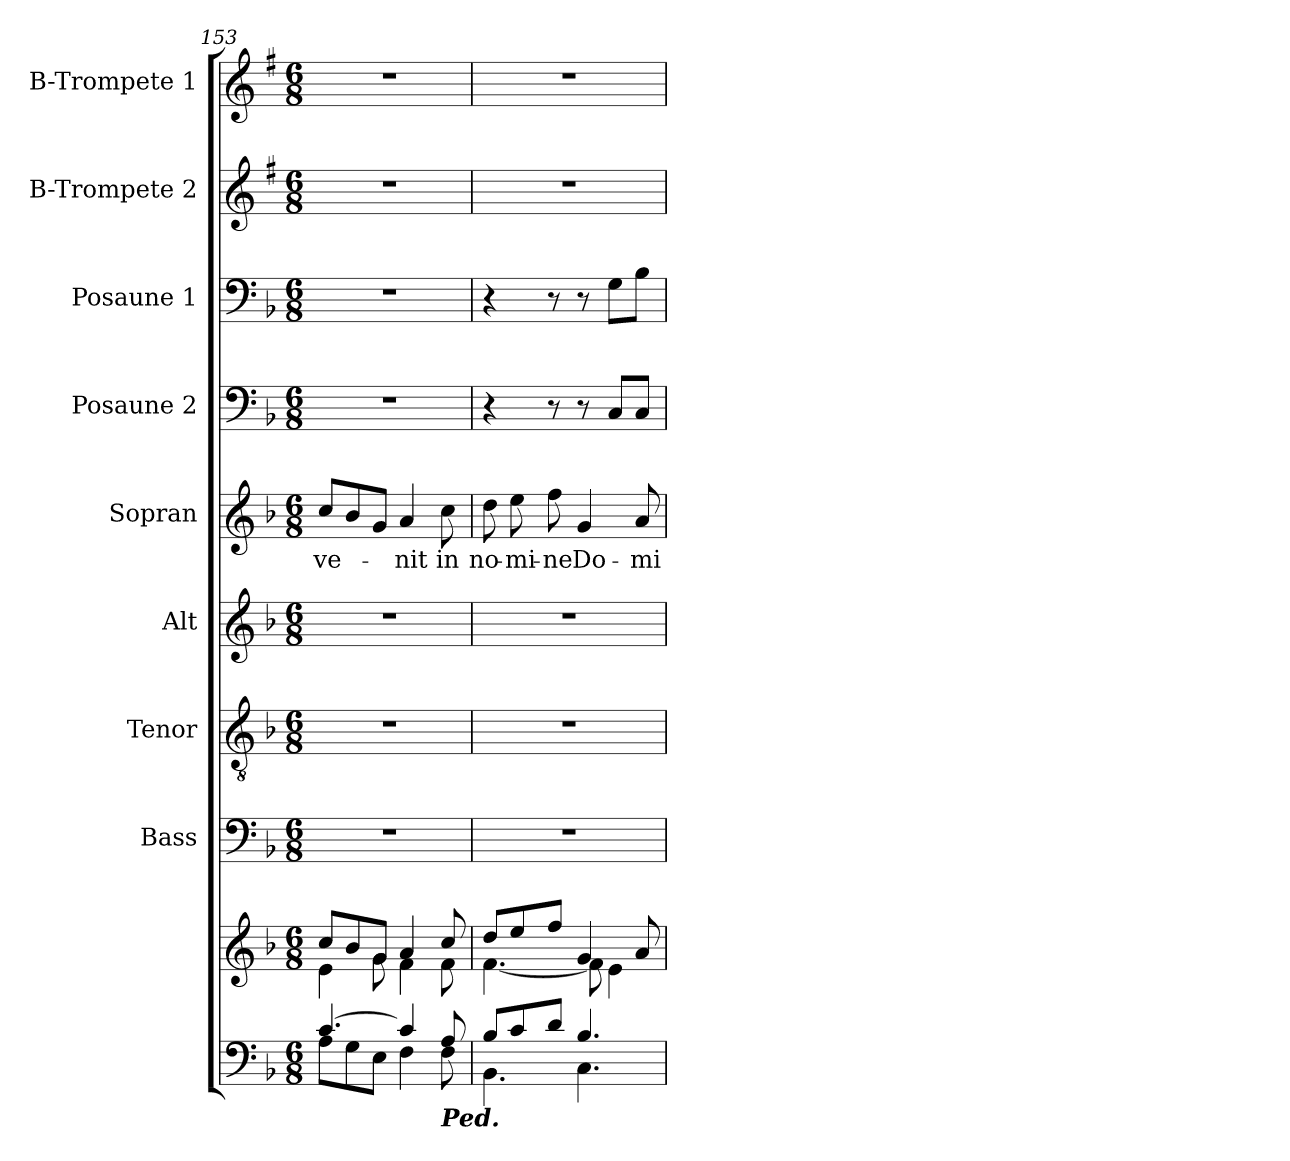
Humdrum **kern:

**kern	**kern	**kern	**kern	**kern	**kern	**text	**kern	**kern	**kern	**kern
*part9	*part9	*part8	*part7	*part6	*part5	*part5	*part4	*part3	*part2	*part1
*staff10	*staff9	*staff8	*staff7	*staff6	*staff5	*staff5	*staff4	*staff3	*staff2	*staff1
*	*	*I"Bass	*I"Tenor	*I"Alt	*I"Sopran	*	*I"Posaune 2	*I"Posaune 1	*I"B-Trompete 2	*I"B-Trompete 1
*	*	*I'B.	*I'T.	*I'A.	*I'S.	*	*I'Pos. 2	*I'Pos. 1	*I'B Trp. 2	*I'B Trp. 1
*clefF4	*clefG2	*clefF4	*clefGv2	*clefG2	*clefG2	*	*clefF4	*clefF4	*clefG2	*clefG2
*	*	*	*	*	*	*	*	*	*ITrd1c2	*ITrd1c2
*k[b-]	*k[b-]	*k[b-]	*k[b-]	*k[b-]	*k[b-]	*	*k[b-]	*k[b-]	*k[b-]	*k[b-]
*F:	*F:	*F:	*F:	*F:	*F:	*	*F:	*F:	*F:	*F:
*M6/8	*M6/8	*M6/8	*M6/8	*M6/8	*M6/8	*	*M6/8	*M6/8	*M6/8	*M6/8
=153	=153	=153	=153	=153	=153	=153	=153	=153	=153	=153
*^	*^	*	*	*	*	*	*	*	*	*
!	!	!	!	!	!	!	!	!LO:LY:b	!	!	!	!
[>4.c/	8A\L	8cc/L	4e\	2.r	2.r	2.r	8cc/L	ve-	2.r	2.r	2.r	2.r
.	8G\	8b-/	.	.	.	.	8b-/	.	.	.	.	.
.	8E\J	8g/J	8g\	.	.	.	8g/J	.	.	.	.	.
!	!	!	!	!	!	!	!	!LO:LY:b	!	!	!	!
4c/]	4F\	4a/	4f\	.	.	.	4a/	-nit	.	.	.	.
!LO:TX:b:Bi:t=Ped.	!	!	!	!	!	!	!	!	!	!	!	!
!	!	!	!	!	!	!	!	!LO:LY:b	!	!	!	!
8A/	8F\	8cc/	8f\	.	.	.	8cc\	in	.	.	.	.
=154	=154	=154	=154	=154	=154	=154	=154	=154	=154	=154	=154	=154
!	!	!	!	!	!	!	!	!LO:LY:b	!	!	!	!
8B-/L	4.BB-\	8dd/L	[<4.f\	2.r	2.r	2.r	8dd\	no-	4r	4r	2.r	2.r
!	!	!	!	!	!	!	!	!LO:LY:b	!	!	!	!
8c/	.	8ee/	.	.	.	.	8ee\	-mi-	.	.	.	.
!	!	!	!	!	!	!	!	!LO:LY:b	!	!	!	!
8d/J	.	8ff/J	.	.	.	.	8ff\	-ne	8r	8r	.	.
!	!	!	!	!	!	!	!	!LO:LY:b	!	!	!	!
4.B-/	4.C\	4g/	8f\]	.	.	.	4g/	Do-	8r	8r	.	.
.	.	.	4e\	.	.	.	.	.	8C/L	8G\L	.	.
!	!	!	!	!	!	!	!	!LO:LY:b	!	!	!	!
.	.	8a/	.	.	.	.	8a/	-mi-	8C/J	8B-\J	.	.
*v	*v	*	*	*	*	*	*	*	*	*	*	*
*	*v	*v	*	*	*	*	*	*	*	*	*
=	=	=	=	=	=	=	=	=	=	=
*-	*-	*-	*-	*-	*-	*-	*-	*-	*-	*-
